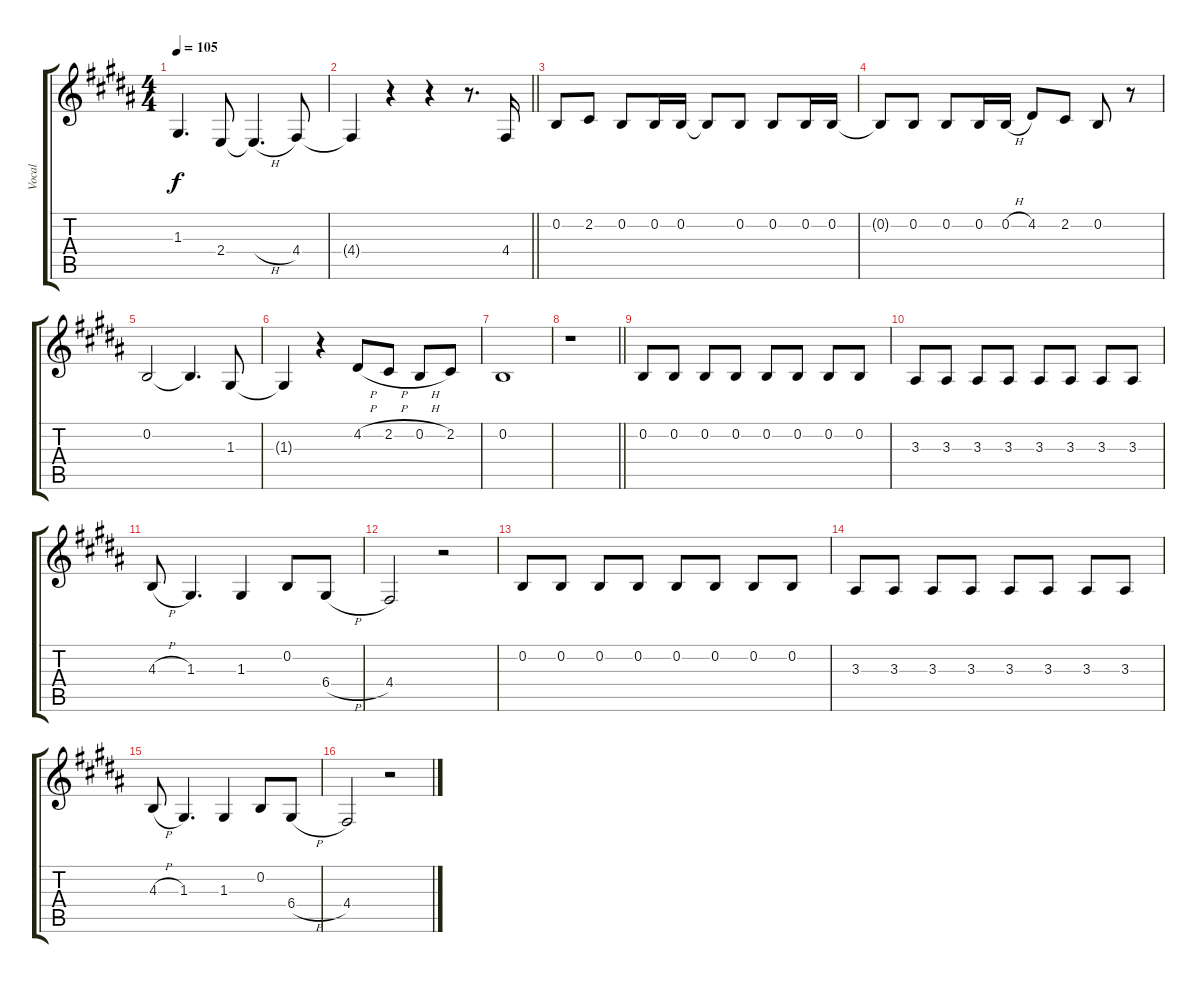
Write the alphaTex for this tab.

\track ("Vocal" "Vocal") {instrument lead8bassandlead}
\staff {score tabs}
\tuning (E4 B3 G3 D3 A2 E2) {hide}
\ts (4 4)
\tempo 105
\clef g2
\ks b
1.3{t}.4{d dy f} 2.4.8 2.4{h t}.4{d} 4.4.8 |
\barLineRight lightlight
4.4{t}.4 r.4 r.4 r.8{d} 4.4.16 |
0.2.8 2.2.8 0.2.8 0.2.16 0.2.16 0.2{t}.8 0.2.8 0.2.8 0.2.16 0.2.16 |
0.2{t}.8 0.2.8 0.2.8 0.2.16 0.2{h}.16 4.2.8 2.2.8 0.2.8 r.8 |
0.2.2 0.2{t}.4{d} 1.3.8 |
1.3{t}.4 r.4 4.2{h}.8 2.2{h}.8 0.2{h}.8 2.2.8 |
0.2.1 |
\barLineRight lightlight
r.1 |
0.2.8 0.2.8 0.2.8 0.2.8 0.2.8 0.2.8 0.2.8 0.2.8 |
3.3.8 3.3.8 3.3.8 3.3.8 3.3.8 3.3.8 3.3.8 3.3.8 |
4.3{h}.8 1.3.4{d} 1.3.4 0.2.8 6.4{h}.8 |
4.4.2 r.2 |
0.2.8 0.2.8 0.2.8 0.2.8 0.2.8 0.2.8 0.2.8 0.2.8 |
3.3.8 3.3.8 3.3.8 3.3.8 3.3.8 3.3.8 3.3.8 3.3.8 |
4.3{h}.8 1.3.4{d} 1.3.4 0.2.8 6.4{h}.8 |
4.4.2 r.2
